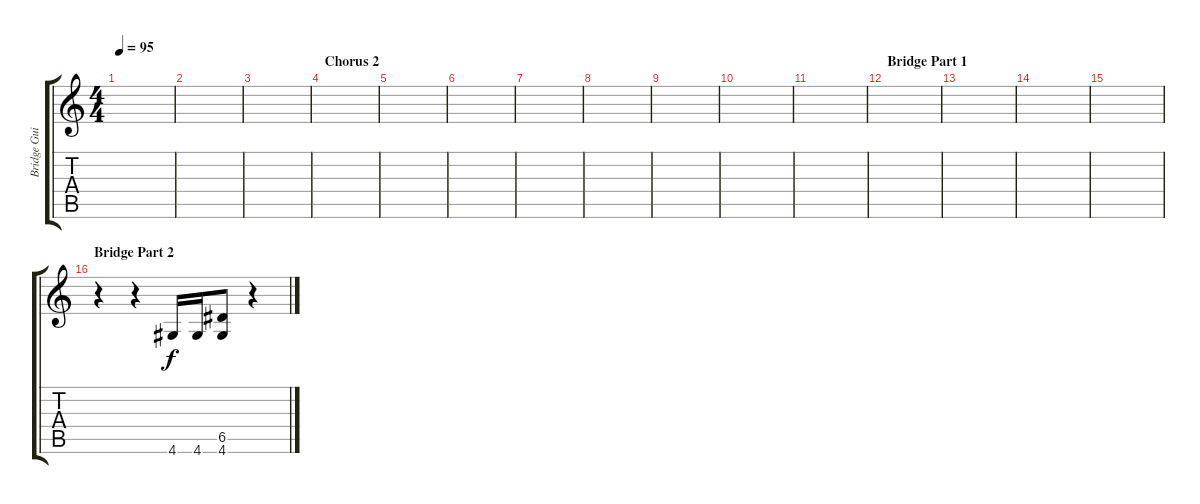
\track ("Bridge Guitar Riight" "Bridge Gui") {instrument overdrivenguitar}
\staff {score tabs}
\tuning (E4 B3 G3 D3 A2 E2) {hide}
\ts (4 4)
\tempo 95
\clef g2
\ks c
|
|
|
\section ("" "Chorus 2")
|
|
|
|
|
|
|
|
\section ("" "Bridge Part 1")
|
|
|
|
\section ("" "Bridge Part 2")
r.4 r.4 4.6.16 4.6.16 (6.5 4.6).8 r.4
